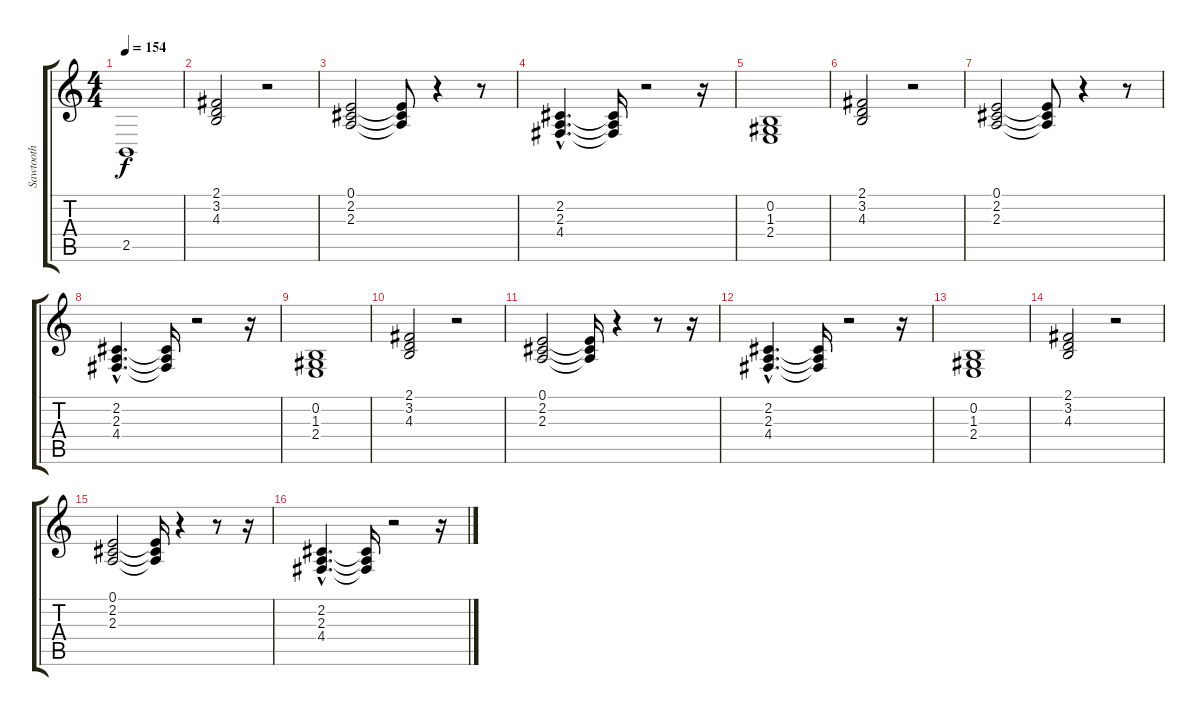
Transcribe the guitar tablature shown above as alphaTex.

\track ("Sawtooth" "Sawtooth") {instrument lead2sawtooth}
\staff {score tabs}
\tuning (E4 B3 G3 D3 A2 E2) {hide}
\ts (4 4)
\tempo 154
\clef g2
\ks c
2.5{t}.1{dy f} |
(2.1 3.2 4.3).2 r.2 |
(0.1 2.2 2.3).2 (0.1{t} 2.2{t} 2.3{t}).8 r.4 r.8 |
(2.2{hac} 2.3{hac} 4.4{hac}).4{d} (2.2{t} 2.3{t} 4.4{t}).16 r.2 r.16 |
(0.2 1.3 2.4).1 |
(2.1 3.2 4.3).2 r.2 |
(0.1 2.2 2.3).2 (0.1{t} 2.2{t} 2.3{t}).8 r.4 r.8 |
(2.2{hac} 2.3{hac} 4.4{hac}).4{d} (2.2{t} 2.3{t} 4.4{t}).16 r.2 r.16 |
(0.2 1.3 2.4).1 |
(2.1 3.2 4.3).2 r.2 |
(0.1 2.2 2.3).2 (0.1{t} 2.2{t} 2.3{t}).16 r.4 r.8 r.16 |
(2.2{hac} 2.3{hac} 4.4{hac}).4{d} (2.2{t} 2.3{t} 4.4{t}).16 r.2 r.16 |
(0.2 1.3 2.4).1 |
(2.1 3.2 4.3).2 r.2 |
(0.1 2.2 2.3).2 (0.1{t} 2.2{t} 2.3{t}).16 r.4 r.8 r.16 |
(2.2{hac} 2.3{hac} 4.4{hac}).4{d} (2.2{t} 2.3{t} 4.4{t}).16 r.2 r.16
